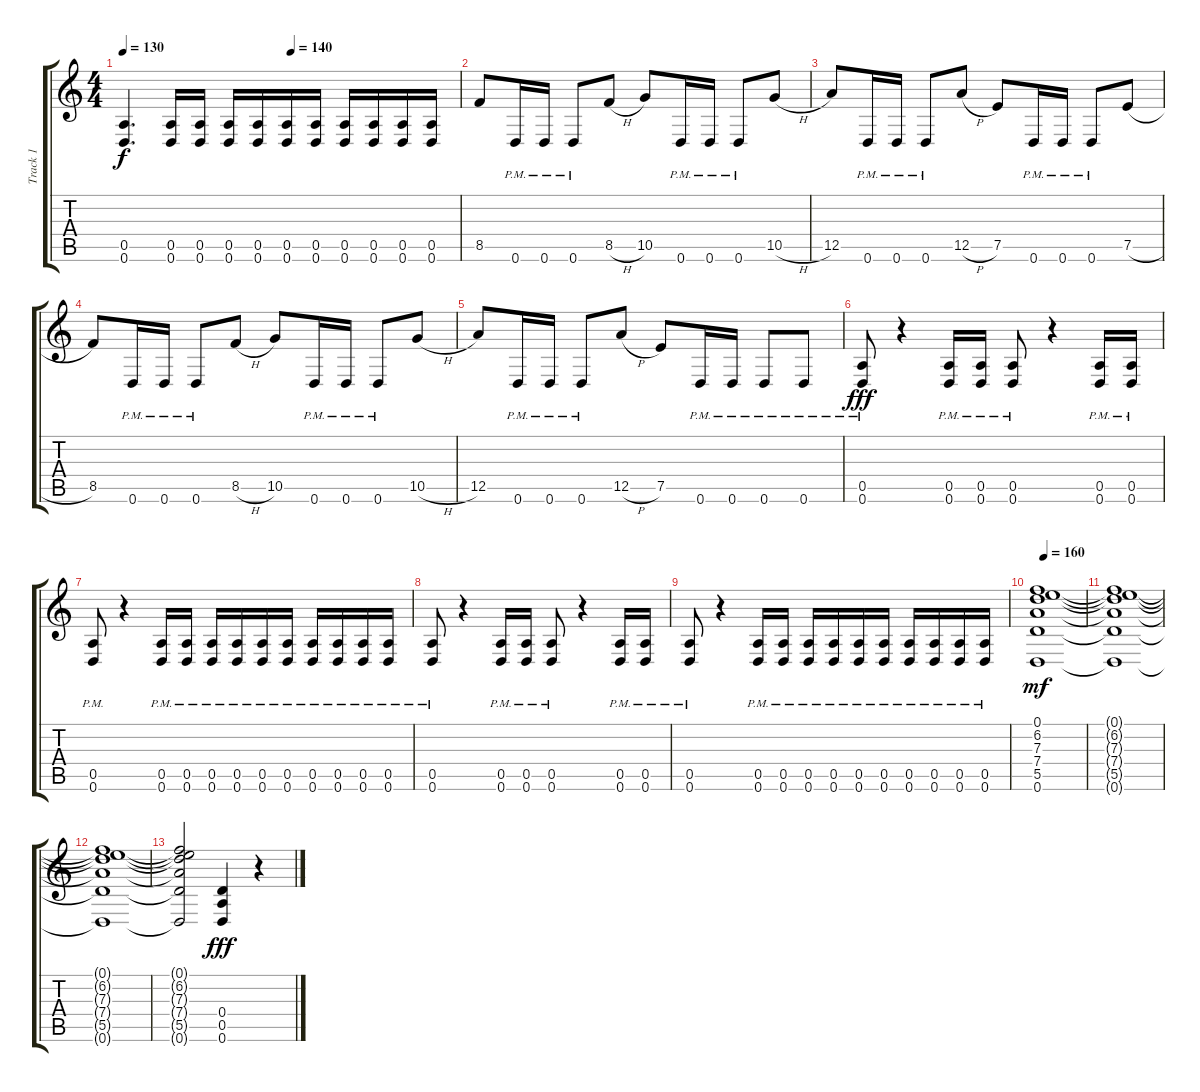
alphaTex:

\track ("Track 1" "Track 1") {instrument distortionguitar}
\staff {score tabs}
\tuning (E4 B3 G3 D3 A2 D2) {hide}
\ts (4 4)
\tempo 130
\tempo (140 0.5)
\clef g2
\ks c
(0.5 0.6).4{d dy f} (0.5 0.6).16 (0.5 0.6).16 (0.5 0.6).16 (0.5 0.6).16 (0.5 0.6).16 (0.5 0.6).16 (0.5 0.6).16 (0.5 0.6).16 (0.5 0.6).16 (0.5 0.6).16 |
8.5.8 0.6{pm}.16 0.6{pm}.16 0.6{pm}.8 8.5{h}.8 10.5.8 0.6{pm}.16 0.6{pm}.16 0.6{pm}.8 10.5{h}.8 |
12.5.8 0.6{pm}.16 0.6{pm}.16 0.6{pm}.8 12.5{h}.8 7.5.8 0.6{pm}.16 0.6{pm}.16 0.6{pm}.8 7.5{h}.8 |
8.5.8 0.6{pm}.16 0.6{pm}.16 0.6{pm}.8 8.5{h}.8 10.5.8 0.6{pm}.16 0.6{pm}.16 0.6{pm}.8 10.5{h}.8 |
12.5.8 0.6{pm}.16 0.6{pm}.16 0.6{pm}.8 12.5{h}.8 7.5.8 0.6{pm}.16 0.6{pm}.16 0.6{pm}.8 0.6{pm}.8 |
(0.5{pm} 0.6{pm}).8{dy fff} r.4 (0.5{pm} 0.6{pm}).16 (0.5{pm} 0.6{pm}).16 (0.5{pm} 0.6{pm}).8 r.4 (0.5{pm} 0.6{pm}).16 (0.5{pm} 0.6{pm}).16 |
(0.5{pm} 0.6{pm}).8 r.4 (0.5{pm} 0.6{pm}).16 (0.5{pm} 0.6{pm}).16 (0.5{pm} 0.6{pm}).16 (0.5{pm} 0.6{pm}).16 (0.5{pm} 0.6{pm}).16 (0.5{pm} 0.6{pm}).16 (0.5{pm} 0.6{pm}).16 (0.5{pm} 0.6{pm}).16 (0.5{pm} 0.6{pm}).16 (0.5{pm} 0.6{pm}).16 |
(0.5{pm} 0.6{pm}).8 r.4 (0.5{pm} 0.6{pm}).16 (0.5{pm} 0.6{pm}).16 (0.5{pm} 0.6{pm}).8 r.4 (0.5{pm} 0.6{pm}).16 (0.5{pm} 0.6{pm}).16 |
(0.5{pm} 0.6{pm}).8 r.4 (0.5{pm} 0.6{pm}).16 (0.5{pm} 0.6{pm}).16 (0.5{pm} 0.6{pm}).16 (0.5{pm} 0.6{pm}).16 (0.5{pm} 0.6{pm}).16 (0.5{pm} 0.6{pm}).16 (0.5{pm} 0.6{pm}).16 (0.5{pm} 0.6{pm}).16 (0.5{pm} 0.6{pm}).16 (0.5{pm} 0.6{pm}).16 |
\tempo 160
(0.1 6.2 7.3 7.4 5.5 0.6).1{dy mf} |
(0.1{t} 6.2{t} 7.3{t} 7.4{t} 5.5{t} 0.6{t}).1 |
(0.1{t} 6.2{t} 7.3{t} 7.4{t} 5.5{t} 0.6{t}).1 |
(0.1{t} 6.2{t} 7.3{t} 7.4{t} 5.5{t} 0.6{t}).2 (0.4 0.5 0.6).4{dy fff} r.4
